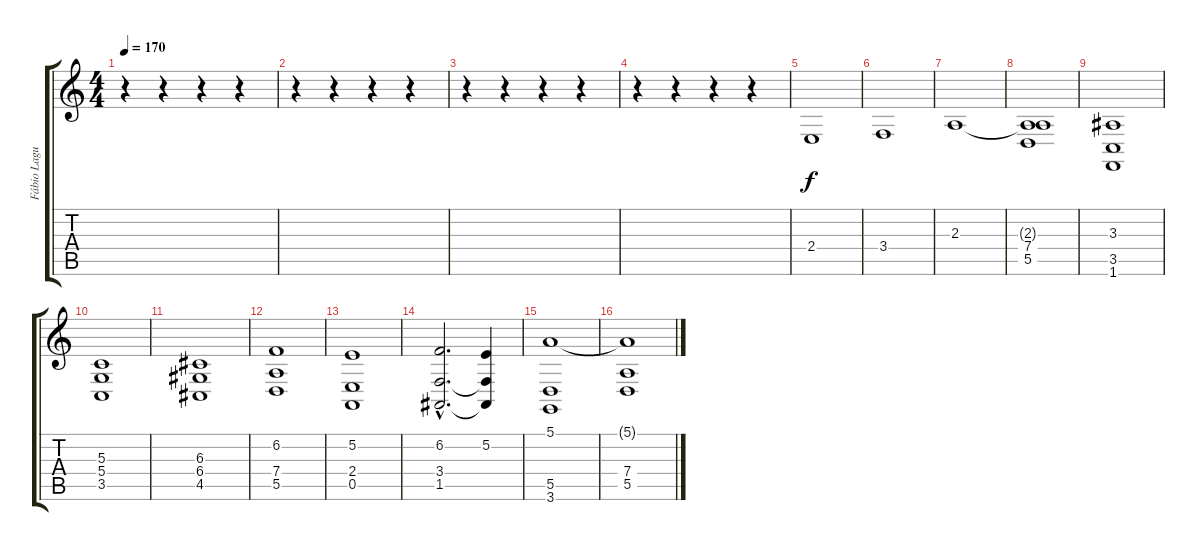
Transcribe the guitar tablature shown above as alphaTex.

\track ("Fábio Laguna" "Fábio Lagu") {instrument stringensemble1}
\staff {score tabs}
\tuning (E4 B3 G3 D3 A2 E2) {hide}
\ts (4 4)
\tempo 170
\tempo 120
\tempo 170
\clef g2
\ks c
r.4{dy f instrument stringensemble1} r.4 r.4 r.4 |
r.4 r.4 r.4 r.4 |
r.4 r.4 r.4 r.4 |
r.4 r.4 r.4 r.4 |
2.4.1 |
3.4.1 |
2.3.1 |
(2.3{t} 7.4 5.5).1 |
(3.3 3.5 1.6).1 |
(5.3 5.4 3.5).1 |
(6.3 6.4 4.5).1 |
(6.2 7.4 5.5).1 |
(5.2 2.4 0.5).1 |
(6.2{hac} 3.4{hac} 1.5{hac}).2{d} (5.2 3.4{t} 1.5{t}).4 |
(5.1 5.5 3.6).1 |
(5.1{t} 7.4 5.5).1
